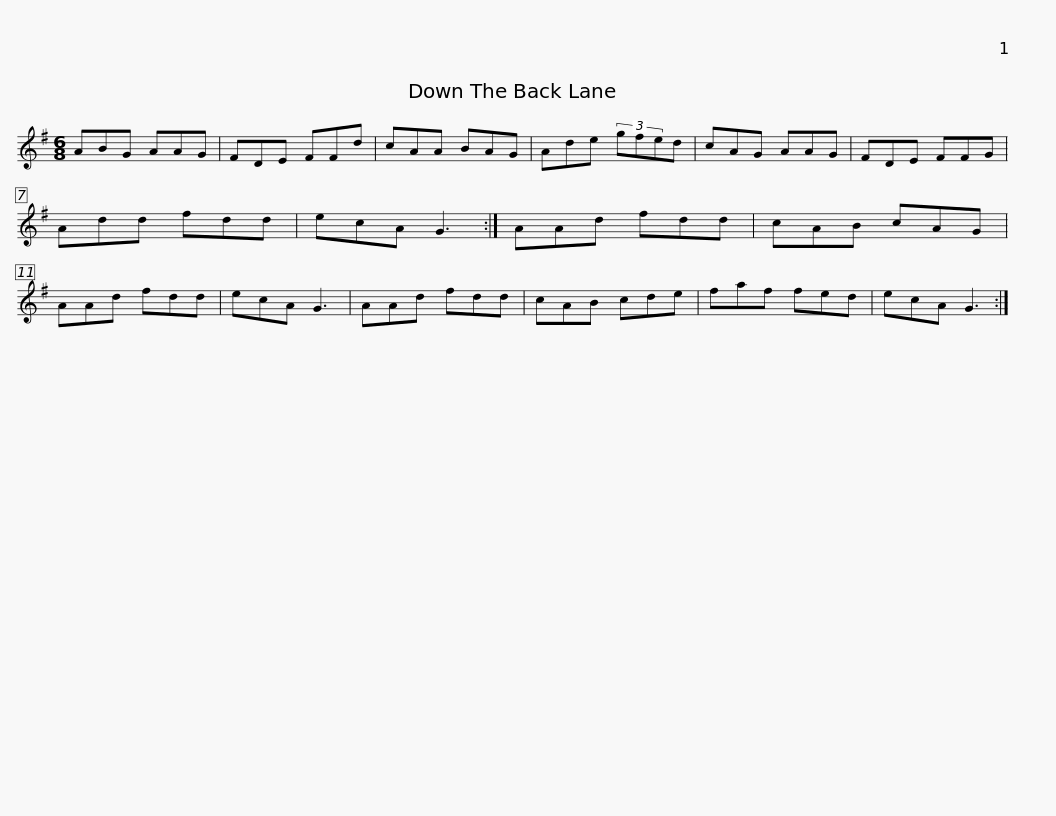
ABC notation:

X:1
L:1/8
M:6/8
I:linebreak $
K:G
V:1 treble
V:1
 ABG AAG | FDE FFd | cAA BAG | Ade (3gfed | cAG AAG | %5
 FDE FFG | Add fdd |$ ecA G3 :| AAd fdd | cAB cAG | %10
 AAd fdd | ecA G3 | AAd fdd | cAB cde | faf fed |$ %15
 ecA G3 :| %16
